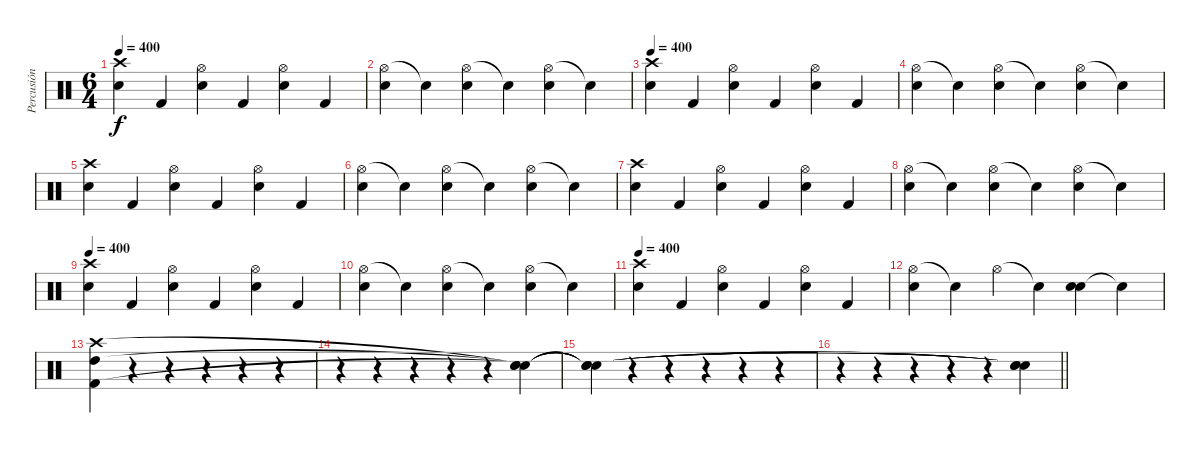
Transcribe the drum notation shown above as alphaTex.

\track ("Percusión" "Percusión") {instrument percussion}
\staff {score}
\articulation defaults
\ts (6 4)
\tempo 400
\clef neutral
\ks c
("Crash high (hit)" "Snare (hit) 2").4{dy f} "Kick (hit) 2".4 ("Hi-Hat (open)" "Snare (hit) 2").4 "Kick (hit) 2".4 ("Hi-Hat (open)" "Snare (hit) 2").4 "Kick (hit) 2".4 |
("Hi-Hat (open)" "Snare (hit) 2").4 "Snare (hit)"{t}.4 ("Hi-Hat (open)" "Snare (hit) 2").4 "Snare (hit)"{t}.4 ("Hi-Hat (open)" "Snare (hit) 2").4 "Snare (hit)"{t}.4 |
\tempo 400
("Crash high (hit)" "Snare (hit) 2").4 "Kick (hit) 2".4 ("Hi-Hat (open)" "Snare (hit) 2").4 "Kick (hit) 2".4 ("Hi-Hat (open)" "Snare (hit) 2").4 "Kick (hit) 2".4 |
("Hi-Hat (open)" "Snare (hit) 2").4 "Snare (hit)"{t}.4 ("Hi-Hat (open)" "Snare (hit) 2").4 "Snare (hit)"{t}.4 ("Hi-Hat (open)" "Snare (hit) 2").4 "Snare (hit)"{t}.4 |
("Crash high (hit)" "Snare (hit) 2").4 "Kick (hit) 2".4 ("Hi-Hat (open)" "Snare (hit) 2").4 "Kick (hit) 2".4 ("Hi-Hat (open)" "Snare (hit) 2").4 "Kick (hit) 2".4 |
("Hi-Hat (open)" "Snare (hit) 2").4 "Snare (hit)"{t}.4 ("Hi-Hat (open)" "Snare (hit) 2").4 "Snare (hit)"{t}.4 ("Hi-Hat (open)" "Snare (hit) 2").4 "Snare (hit)"{t}.4 |
("Crash high (hit)" "Snare (hit) 2").4 "Kick (hit) 2".4 ("Hi-Hat (open)" "Snare (hit) 2").4 "Kick (hit) 2".4 ("Hi-Hat (open)" "Snare (hit) 2").4 "Kick (hit) 2".4 |
("Hi-Hat (open)" "Snare (hit) 2").4 "Snare (hit)"{t}.4 ("Hi-Hat (open)" "Snare (hit) 2").4 "Snare (hit)"{t}.4 ("Hi-Hat (open)" "Snare (hit) 2").4 "Snare (hit)"{t}.4 |
\tempo 400
("Crash high (hit)" "Snare (hit) 2").4 "Kick (hit) 2".4 ("Hi-Hat (open)" "Snare (hit) 2").4 "Kick (hit) 2".4 ("Hi-Hat (open)" "Snare (hit) 2").4 "Kick (hit) 2".4 |
("Hi-Hat (open)" "Snare (hit) 2").4 "Snare (hit)"{t}.4 ("Hi-Hat (open)" "Snare (hit) 2").4 "Snare (hit)"{t}.4 ("Hi-Hat (open)" "Snare (hit) 2").4 "Snare (hit)"{t}.4 |
\tempo 400
("Crash high (hit)" "Snare (hit) 2").4 "Kick (hit) 2".4 ("Hi-Hat (open)" "Snare (hit) 2").4 "Kick (hit) 2".4 ("Hi-Hat (open)" "Snare (hit) 2").4 "Kick (hit) 2".4 |
("Hi-Hat (open)" "Snare (hit) 2").4 "Snare (hit)"{t}.4 "Hi-Hat (open)".4 "Snare (hit)"{t}.4 ("Snare (hit) 2" "Snare (hit) 2").4 "Snare (hit)"{t}.4 |
("Crash high (hit)" "High Tom (hit)" "Kick (hit) 2").4 r.4 r.4 r.4 r.4 r.4 |
r.4 r.4 r.4 r.4 r.4 ("Snare (hit)"{t} "Snare (hit)"{t} "Snare (hit)"{t}).4 |
("Snare (hit)"{t} "Snare (hit)"{t} "Snare (hit)"{t}).4 r.4 r.4 r.4 r.4 r.4 |
\barLineRight lightlight
r.4 r.4 r.4 r.4 r.4 ("Snare (hit)"{t} "Snare (hit)"{t} "Snare (hit)"{t}).4
